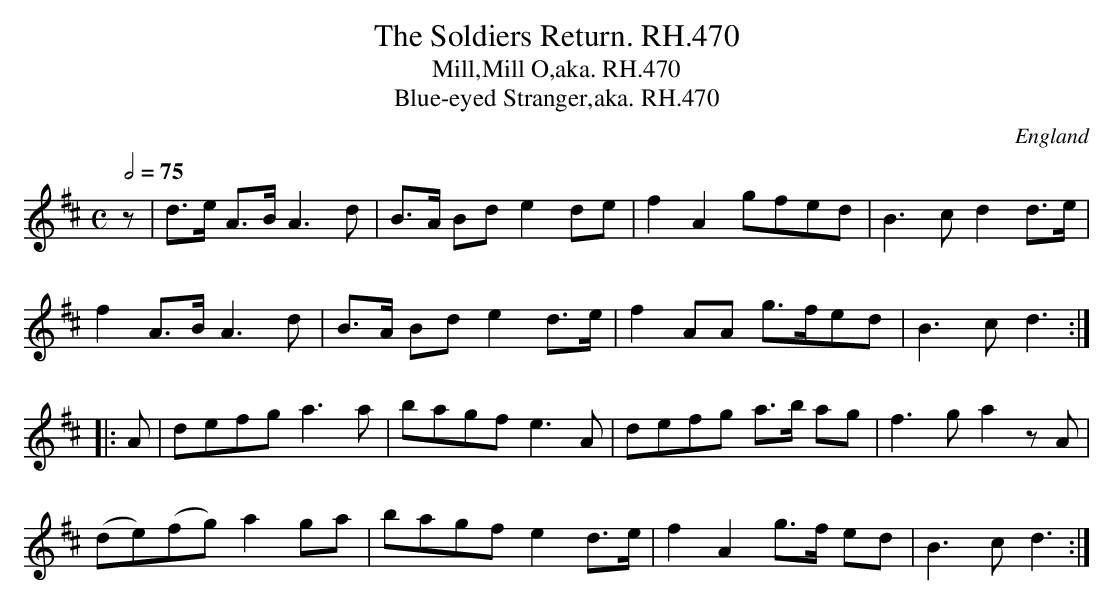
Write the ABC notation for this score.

X:1
T:Soldiers Return. RH.470, The
T:Mill,Mill O,aka. RH.470
T:Blue-eyed Stranger,aka. RH.470
O:England
M:C
L:1/8
Q:2/4=75
K:D
z|d>e A>B A3d|B>A Bd e2de|f2A2 gfed|B3cd2d>e|
f2A>B A3d|B>A Bd e2d>e|f2AA g>fed|B3c d3:|
|:A|defg a3a|bagf e3A|defg a>b ag|f3g a2zA|
(de)(fg) a2ga|bagf e2d>e|f2A2 g>f ed|B3c d3:|
